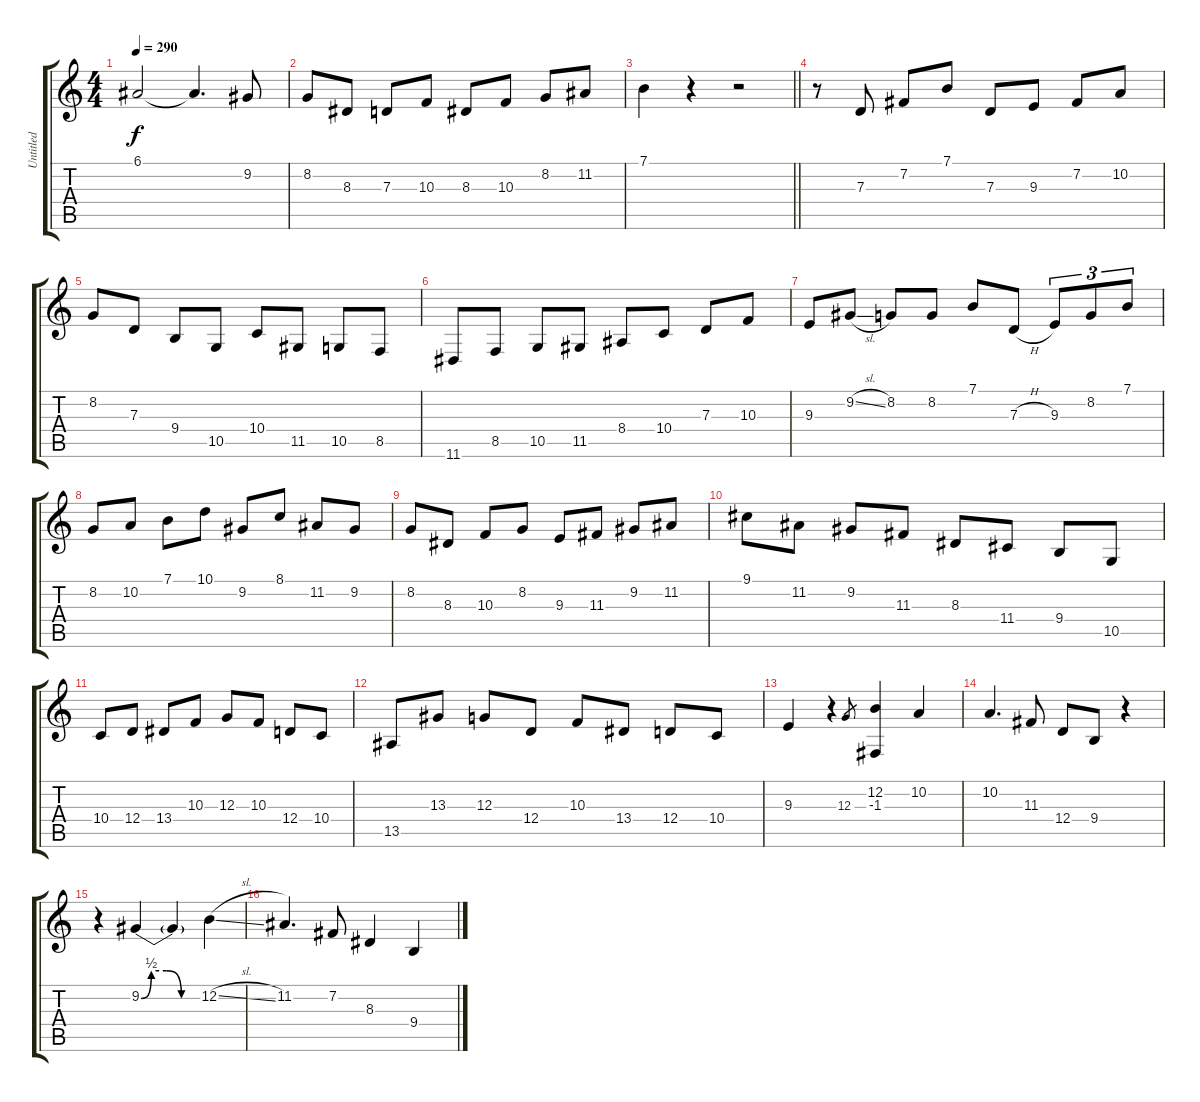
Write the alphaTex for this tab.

\track ("Untitled" "Untitled") {instrument tenorsax}
\staff {score tabs}
\tuning (E4 B3 G3 D3 A2 E2) {hide}
\ts (4 4)
\tempo 290
\clef g2
\ks c
6.1.2{dy f} 6.1{t}.4{d} 9.2.8 |
8.2.8 8.3.8 7.3.8 10.3.8 8.3.8 10.3.8 8.2.8 11.2.8 |
\barLineRight lightlight
7.1.4 r.4 r.2 |
r.8 7.3.8 7.2.8 7.1.8 7.3.8 9.3.8 7.2.8 10.2.8 |
8.2.8 7.3.8 9.4.8 10.5.8 10.4.8 11.5.8 10.5.8 8.5.8 |
11.6.8 8.5.8 10.5.8 11.5.8 8.4.8 10.4.8 7.3.8 10.3.8 |
9.3.8 9.2{sl}.8 8.2.8 8.2.8 7.1.8 7.3{h}.8 9.3.8{tu (3 2)} 8.2.8{tu (3 2)} 7.1.8{tu (3 2)} |
8.2.8 10.2.8 7.1.8 10.1.8 9.2.8 8.1.8 11.2.8 9.2.8 |
8.2.8 8.3.8 10.3.8 8.2.8 9.3.8 11.3.8 9.2.8 11.2.8 |
9.1.8 11.2.8 9.2.8 11.3.8 8.3.8 11.4.8 9.4.8 10.5.8 |
10.4.8 12.4.8 13.4.8 10.3.8 12.3.8 10.3.8 12.4.8 10.4.8 |
13.5.8 13.3.8 12.3.8 12.4.8 10.3.8 13.4.8 12.4.8 10.4.8 |
9.3.4 r.4 12.3.8{gr} (12.2 -1.3).4 10.2.4 |
10.2.4{d} 11.3.8 12.4.8 9.4.8 r.4 |
r.4 9.2{be (custom 0 0 10 2 25 2 40 0 60 0)}.4 9.2{t}.4 12.2{sl}.4 |
11.2.4{d} 7.2.8 8.3.4 9.4.4
